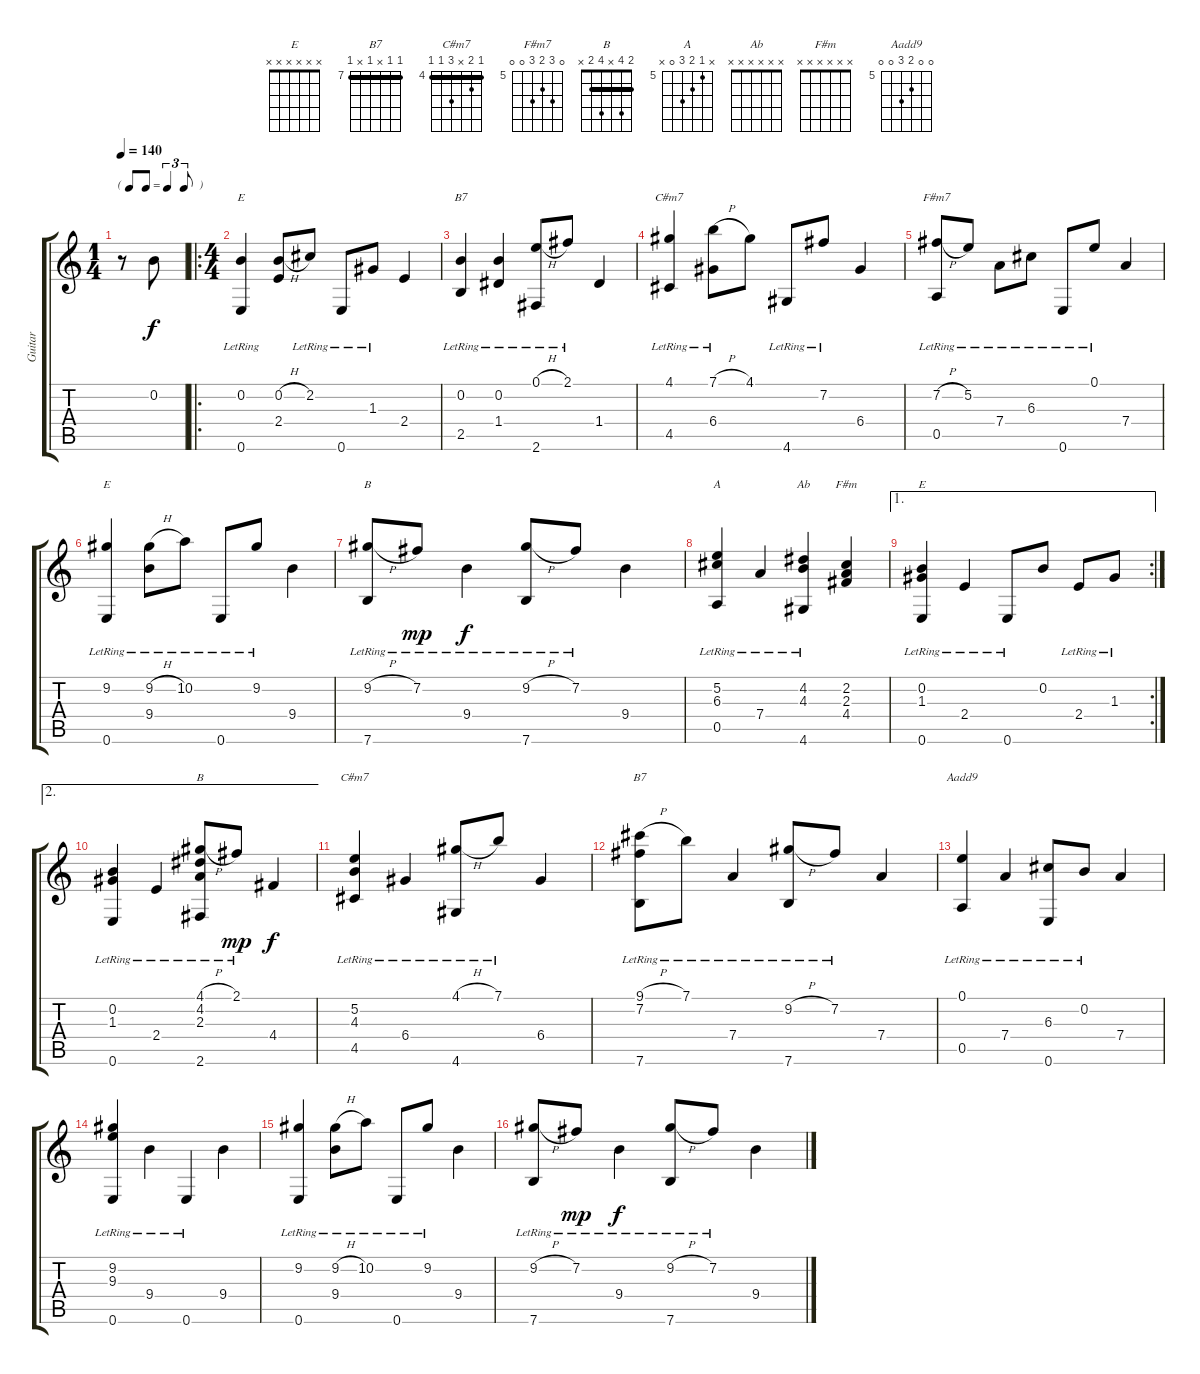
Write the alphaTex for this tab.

\track ("Guitar" "Guitar") {instrument acousticguitarnylon}
\staff {score tabs}
\tuning (E4 B3 G3 D3 A2 E2) {hide}
\chord ("E" x 0 1 2 x 0)
\chord ("B7" 2 0 2 1 2 x)
\chord ("C#m7" 4 x x 6 4 4) {firstfret 4 barre 4}
\chord ("F#m7" 0 7 6 7 0 0) {firstfret 5}
\chord ("E" x 9 9 9 x 0) {firstfret 9 barre 9}
\chord ("B" x 7 x 9 x 7) {firstfret 7 barre 7}
\chord ("A" x 5 6 7 0 x) {firstfret 5}
\chord ("Ab" x x x x x x)
\chord ("F#m" x x x x x x)
\chord ("E" x x x x x x)
\chord ("B" 2 4 x 4 2 x) {barre 2}
\chord ("C#m7" 4 5 x 6 4 4) {firstfret 4 barre 4}
\chord ("B7" 7 7 x 7 x 7) {firstfret 7 barre 7}
\chord ("Aadd9" 0 0 6 7 0 0) {firstfret 5}
\ts (1 4)
\tf triplet8th
\tempo 140
\clef g2
\ks c
r.8{dy f instrument acousticguitarnylon} 0.2.8 |
\ro
\ts (4 4)
(0.2 0.6{lr}).4{ch "E"} (0.2{h} 2.4).8 2.2{lr}.8 0.6{lr}.8 1.3{lr}.8 2.4.4 |
(0.2 2.5{lr}).4{ch "B7"} (0.2{lr} 1.4{lr}).4 (0.1{h} 2.6{lr}).8 2.1{lr}.8 1.4.4 |
(4.1 4.5{lr}).4{ch "C#m7"} (7.1{h} 6.4{lr}).8 4.1.8 4.6{lr}.8 7.2{lr}.8 6.4.4 |
(7.2{h} 0.5{lr}).8{ch "F#m7"} 5.2{lr}.8 7.4{lr}.8 6.3{lr}.8 0.6{lr}.8 0.1{lr}.8 7.4.4 |
(9.2 0.6{lr}).4{ch "E"} (9.2{h} 9.4{lr}).8 10.2{lr}.8 0.6{lr}.8 9.2{lr}.8 9.4.4 |
(9.2{h} 7.6{lr}).8{ch "B"} 7.2{lr}.8{dy mp} 9.4{lr}.4{dy f} (9.2{h} 7.6{lr}).8 7.2{lr}.8 9.4.4 |
(5.2{lr} 6.3{lr} 0.5{lr}).4{ch "A"} 7.4{lr}.4 (4.2 4.3 4.6{lr}).4{ch "Ab"} (2.2 2.3 4.4).4{ch "F#m"} |
\ae 1
\rc 2
(0.2 1.3 0.6{lr}).4{ch "E"} 2.4{lr}.4 0.6{lr}.8 0.2.8 2.4{lr}.8 1.3{lr}.8 |
\ae 2
(0.2{lr} 1.3 0.6{lr}).4 2.4{lr}.4 (4.1{h} 4.2{lr} 2.3{lr} 2.6{lr}).8{ch "B"} 2.1{lr}.8{dy mp} 4.4.4{dy f} |
(5.2{lr} 4.3 4.5{lr}).4{ch "C#m7"} 6.4{lr}.4 (4.1{h} 4.6{lr}).8 7.1{lr}.8 6.4.4 |
(9.1{h} 7.2{lr} 7.6{lr}).8{ch "B7"} 7.1{lr}.8 7.4{lr}.4 (9.2{h} 7.6{lr}).8 7.2{lr}.8 7.4.4 |
(0.1{lr} 0.5{lr}).4{ch "Aadd9"} 7.4{lr}.4 (6.3 0.6{lr}).8 0.2{lr}.8 7.4.4 |
(9.2{lr} 9.3{lr} 0.6{lr}).4 9.4{lr}.4 0.6{lr}.4 9.4.4 |
(9.2 0.6{lr}).4 (9.2{h} 9.4{lr}).8 10.2{lr}.8 0.6{lr}.8 9.2{lr}.8 9.4.4 |
(9.2{h} 7.6{lr}).8 7.2{lr}.8{dy mp} 9.4{lr}.4{dy f} (9.2{h} 7.6{lr}).8 7.2{lr}.8 9.4.4
